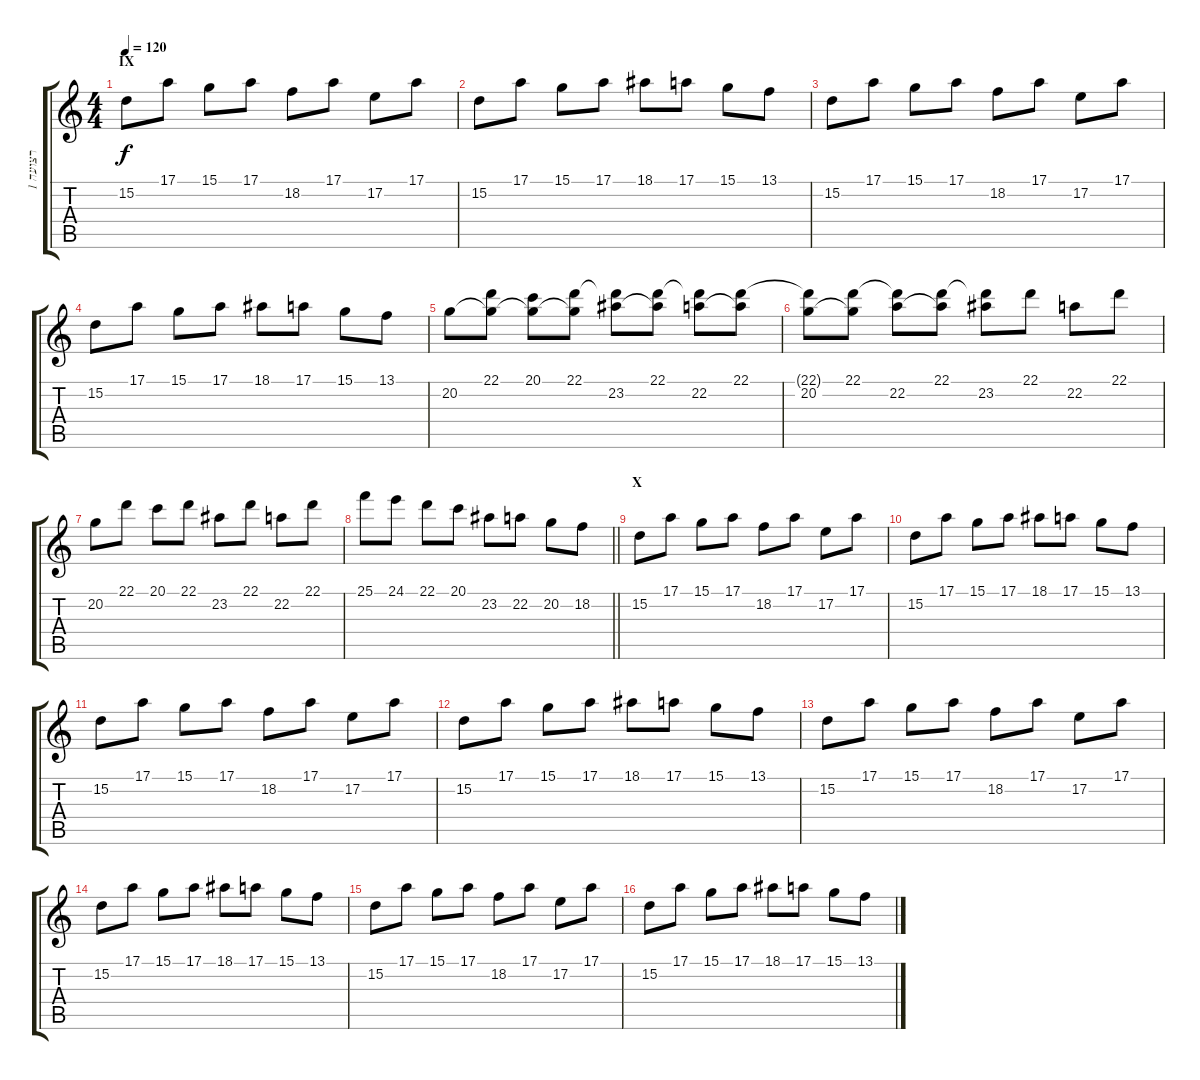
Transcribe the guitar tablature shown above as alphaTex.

\track ("רצועה 1" "רצועה 1") {instrument brightacousticpiano}
\staff {score tabs}
\tuning (E4 B3 G3 D3 A2 E2) {hide}
\ts (4 4)
\section ("" "IX")
\tempo 120
\clef g2
\ks c
15.2.8{dy f} 17.1.8 15.1.8 17.1.8 18.2.8 17.1.8 17.2.8 17.1.8 |
15.2.8 17.1.8 15.1.8 17.1.8 18.1.8 17.1.8 15.1.8 13.1.8 |
15.2.8 17.1.8 15.1.8 17.1.8 18.2.8 17.1.8 17.2.8 17.1.8 |
15.2.8 17.1.8 15.1.8 17.1.8 18.1.8 17.1.8 15.1.8 13.1.8 |
20.2.8 (22.1 20.2{t}).8 (20.1 20.2{t}).8 (22.1 20.2{t}).8 (22.1{t} 23.2).8 (22.1 23.2{t}).8 (22.1{t} 22.2).8 (22.1 22.2{t}).8 |
(22.1{t} 20.2).8 (22.1 20.2{t}).8 (22.1{t} 22.2).8 (22.1 22.2{t}).8 (22.1{t} 23.2).8 22.1.8 22.2.8 22.1.8 |
20.2.8 22.1.8 20.1.8 22.1.8 23.2.8 22.1.8 22.2.8 22.1.8 |
\barLineRight lightlight
25.1.8 24.1.8 22.1.8 20.1.8 23.2.8 22.2.8 20.2.8 18.2.8 |
\section ("" "X")
15.2.8 17.1.8 15.1.8 17.1.8 18.2.8 17.1.8 17.2.8 17.1.8 |
15.2.8 17.1.8 15.1.8 17.1.8 18.1.8 17.1.8 15.1.8 13.1.8 |
15.2.8 17.1.8 15.1.8 17.1.8 18.2.8 17.1.8 17.2.8 17.1.8 |
15.2.8 17.1.8 15.1.8 17.1.8 18.1.8 17.1.8 15.1.8 13.1.8 |
15.2.8 17.1.8 15.1.8 17.1.8 18.2.8 17.1.8 17.2.8 17.1.8 |
15.2.8 17.1.8 15.1.8 17.1.8 18.1.8 17.1.8 15.1.8 13.1.8 |
15.2.8 17.1.8 15.1.8 17.1.8 18.2.8 17.1.8 17.2.8 17.1.8 |
15.2.8 17.1.8 15.1.8 17.1.8 18.1.8 17.1.8 15.1.8 13.1.8
